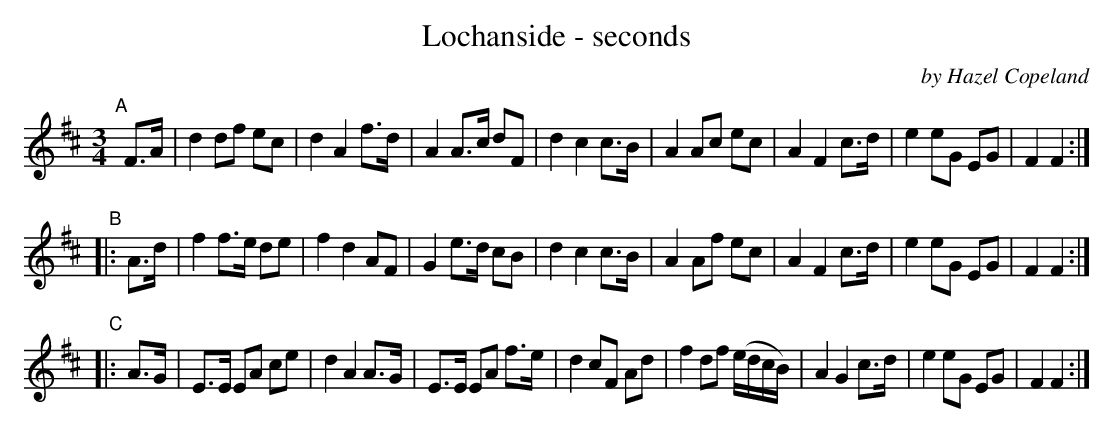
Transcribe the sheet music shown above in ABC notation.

X:1
T: Lochanside - seconds
C: by Hazel Copeland
M: 3/4
L: 1/8
K: D
"A"\
[|] F>A |\
d2 df ec | d2 A2 f>d | A2 A>c dF | d2 c2 c>B |\
A2 Ac ec | A2 F2 c>d | e2 eG EG | F2 F2 :|
"B"\
|: A>d |\
f2 f>e de | f2 d2 AF | G2 e>d cB | d2 c2 c>B |\
A2 Af ec | A2 F2 c>d | e2 eG EG | F2 F2 :|
"C"\
|: A>G |\
E>E EA ce | d2 A2 A>G | E>E EA f>e | d2 cF Ad |\
f2 df (e/d/c/B/) | A2 G2 c>d | e2 eG EG | F2 F2 :|
